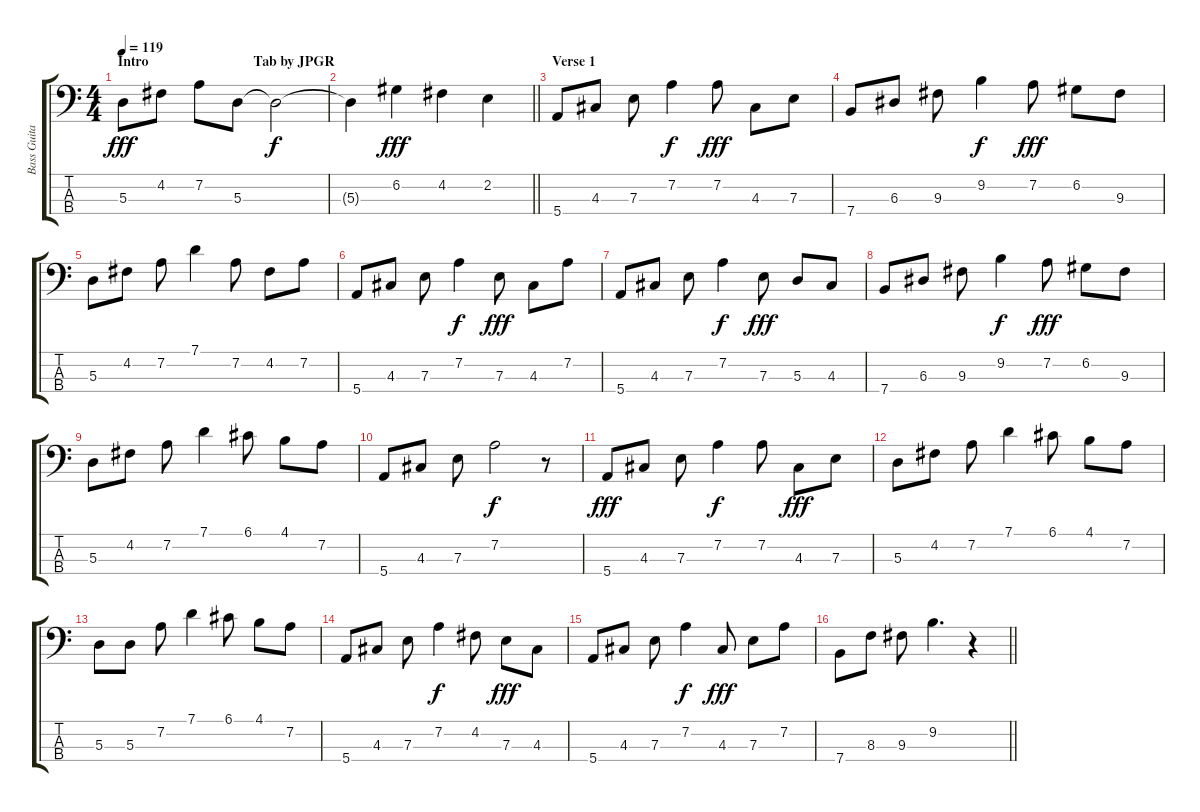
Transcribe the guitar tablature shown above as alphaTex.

\track ("Bass Guitar (Paul McCartney)" "Bass Guita") {instrument electricbassfinger}
\staff {score tabs}
\tuning (G2 D2 A1 E1) {hide}
\ts (4 4)
\section ("" "Intro                              Tab by JPGR")
\tempo 119
\clef f4
\ks c
5.3.8{dy fff instrument electricbassfinger} 4.2.8 7.2.8 5.3.8 5.3{t}.2{dy f} |
\barLineRight lightlight
5.3{t}.4 6.2.4{dy fff} 4.2.4 2.2.4 |
\section ("" "Verse 1")
5.4.8 4.3.8 7.3.8 7.2.4{dy f} 7.2.8{dy fff} 4.3.8 7.3.8 |
7.4.8 6.3.8 9.3.8 9.2.4{dy f} 7.2.8{dy fff} 6.2.8 9.3.8 |
5.3.8 4.2.8 7.2.8 7.1.4 7.2.8 4.2.8 7.2.8 |
5.4.8 4.3.8 7.3.8 7.2.4{dy f} 7.3.8{dy fff} 4.3.8 7.2.8 |
5.4.8 4.3.8 7.3.8 7.2.4{dy f} 7.3.8{dy fff} 5.3.8 4.3.8 |
7.4.8 6.3.8 9.3.8 9.2.4{dy f} 7.2.8{dy fff} 6.2.8 9.3.8 |
5.3.8 4.2.8 7.2.8 7.1.4 6.1.8 4.1.8 7.2.8 |
5.4.8 4.3.8 7.3.8 7.2.2{dy f} r.8 |
5.4.8{dy fff} 4.3.8 7.3.8 7.2.4{dy f} 7.2.8 4.3.8{dy fff} 7.3.8 |
5.3.8 4.2.8 7.2.8 7.1.4 6.1.8 4.1.8 7.2.8 |
5.3.8 5.3.8 7.2.8 7.1.4 6.1.8 4.1.8 7.2.8 |
5.4.8 4.3.8 7.3.8 7.2.4{dy f} 4.2.8 7.3.8{dy fff} 4.3.8 |
5.4.8 4.3.8 7.3.8 7.2.4{dy f} 4.3.8{dy fff} 7.3.8 7.2.8 |
\barLineRight lightlight
7.4.8 8.3.8 9.3.8 9.2.4{d} r.4
